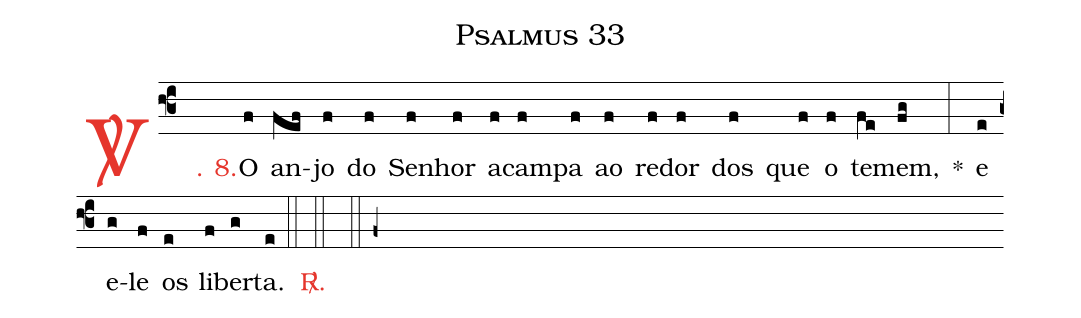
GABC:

name: Psalmus 33;
%%
(f3)

<c><sp>V/</sp>. 8.</c>() O(f) an(fef)jo(f) do(f) Se(f)nhor(f) a(f)cam(f)pa(f) ao(f) re(f)dor(f) dos(f) que(f) o(f) te(fe)mem,(fg) *(:) e(e) e(g)le(f) os(e) li(f)ber(g)ta.(e)

(::)

<c><sp>R/</sp>.</c>(::)

(::)

(f+)
